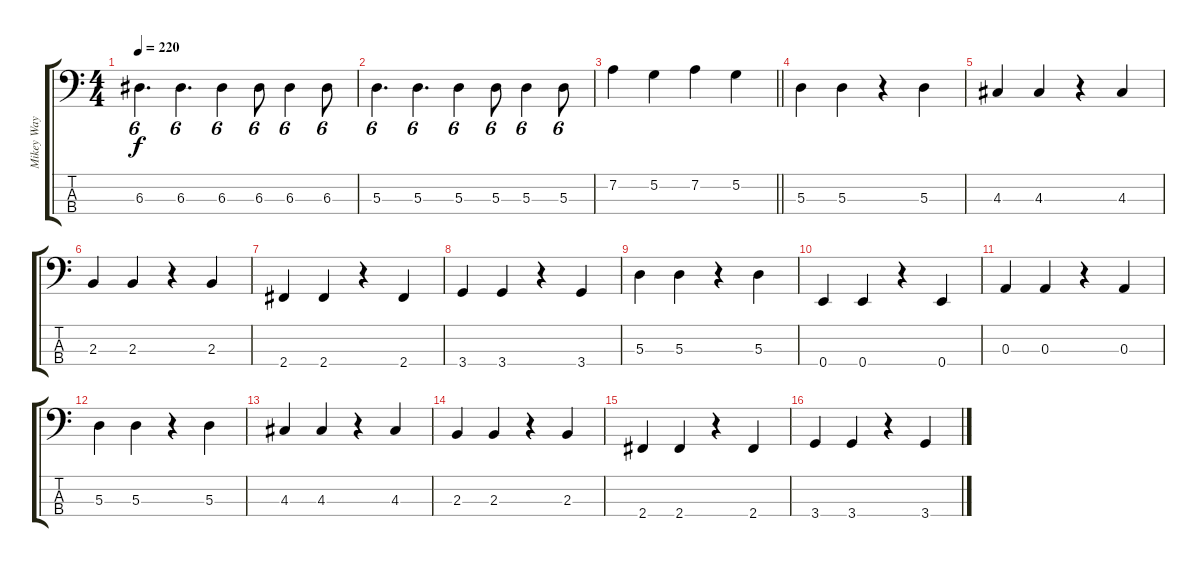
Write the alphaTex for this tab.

\track ("Mikey Way" "Mikey Way") {instrument electricbasspick}
\staff {score tabs}
\tuning (G2 D2 A1 E1) {hide}
\ts (4 4)
\tempo 220
\clef f4
\ks c
6.3.4{d tu (6 4) dy f} 6.3.4{d tu (6 4)} 6.3.4{tu (6 4)} 6.3.8{tu (6 4)} 6.3.4{tu (6 4)} 6.3.8{tu (6 4)} |
5.3.4{d tu (6 4)} 5.3.4{d tu (6 4)} 5.3.4{tu (6 4)} 5.3.8{tu (6 4)} 5.3.4{tu (6 4)} 5.3.8{tu (6 4)} |
\barLineRight lightlight
7.2.4 5.2.4 7.2.4 5.2.4 |
5.3.4 5.3.4 r.4 5.3.4 |
4.3.4 4.3.4 r.4 4.3.4 |
2.3.4 2.3.4 r.4 2.3.4 |
2.4.4 2.4.4 r.4 2.4.4 |
3.4.4 3.4.4 r.4 3.4.4 |
5.3.4 5.3.4 r.4 5.3.4 |
0.4.4 0.4.4 r.4 0.4.4 |
0.3.4 0.3.4 r.4 0.3.4 |
5.3.4 5.3.4 r.4 5.3.4 |
4.3.4 4.3.4 r.4 4.3.4 |
2.3.4 2.3.4 r.4 2.3.4 |
2.4.4 2.4.4 r.4 2.4.4 |
3.4.4 3.4.4 r.4 3.4.4
